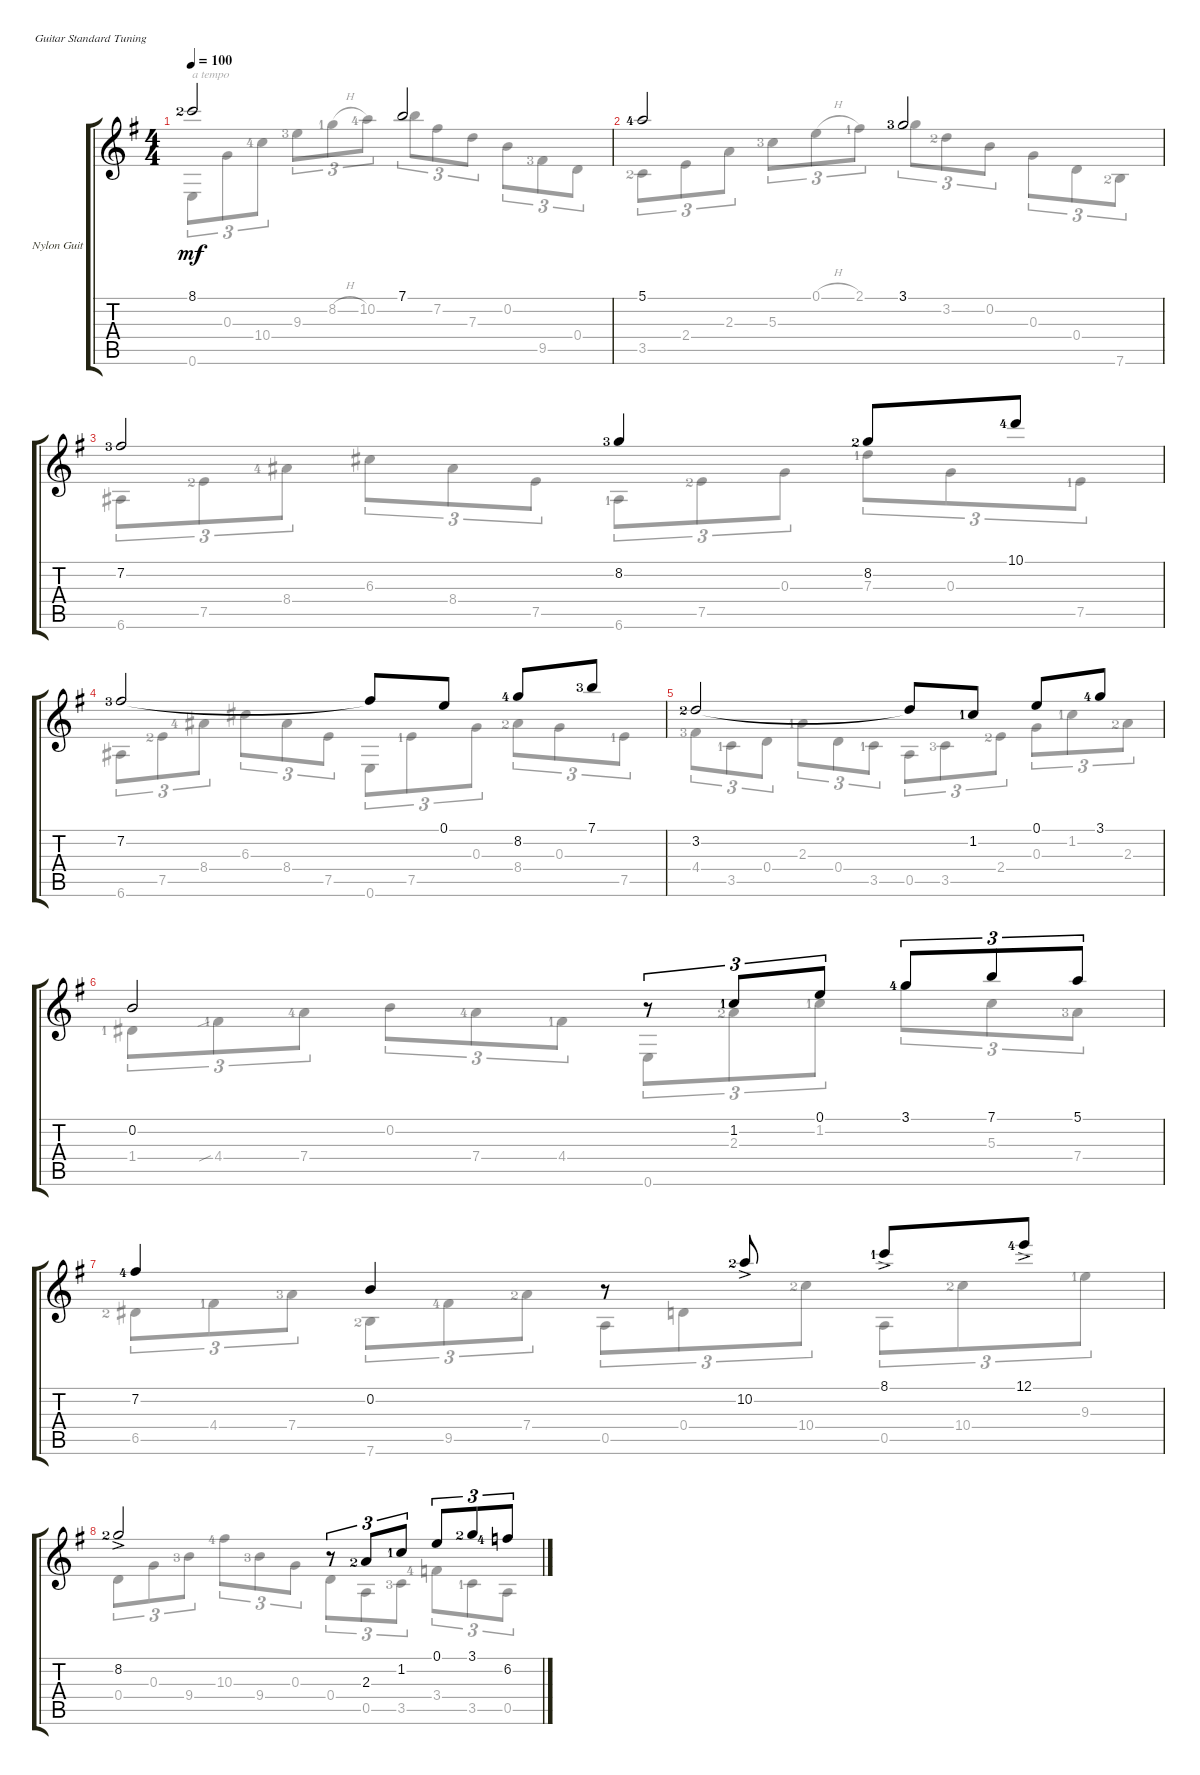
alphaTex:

\defaultSystemsLayout 4
\bracketExtendMode groupsimilarinstruments
\firstSystemTrackNameOrientation horizontal
\otherSystemsTrackNameOrientation horizontal
\track ("Nylon Guitar" "Nylon Guit") {instrument acousticguitarsteel}
\staff {score tabs}
\tuning (E4 B3 G3 D3 A2 E2)
\voice
\ts (4 4)
\tempo 100
\clef g2
\ks g
8.1{lf 3}.2{dy mf} 7.1.2 |
5.1{lf 5}.2 3.1{lf 4}.2 |
7.2{lf 4}.2 8.2{lf 4}.4 8.2{lf 3}.8 10.1{lf 5}.8 |
7.2{lf 4}.2 7.2{t}.8 0.1.8 8.2{lf 5}.8 7.1{lf 4}.8 |
3.2{lf 3}.2 3.2{t}.8 1.2{lf 2}.8 0.1.8 3.1{lf 5}.8 |
0.2.2 r.8{tu (3 2)} 1.2{lf 2}.8{tu (3 2)} 0.1.8{tu (3 2)} 3.1{lf 5}.8{tu (3 2)} 7.1.8{tu (3 2)} 5.1.8{tu (3 2)} |
7.2{lf 5}.4 0.2.4 r.8 10.2{ac lf 3}.8 8.1{ac lf 2}.8 12.1{ac lf 5}.8 |
8.2{ac lf 3}.2 r.8{tu (3 2)} 2.3{lf 3}.8{tu (3 2)} 1.2{lf 2}.8{tu (3 2)} 0.1.8{tu (3 2)} 3.1{lf 3}.8{tu (3 2)} 6.2{lf 5}.8{tu (3 2)}
\voice
\clef g2
\ottava regular
\simile none
\ks g
0.6.8{tu (3 2) txt "a tempo" dy mf} 0.3.8{tu (3 2)} 10.4{lf 5}.8{tu (3 2)} 9.3{lf 4}.8{tu (3 2)} 8.2{h lf 2}.8{tu (3 2)} 10.2{lf 5}.8{tu (3 2)} 7.1.8{tu (3 2)} 7.2.8{tu (3 2)} 7.3.8{tu (3 2)} 0.2.8{tu (3 2)} 9.5{lf 4}.8{tu (3 2)} 0.4.8{tu (3 2)} |
3.5{lf 3}.8{tu (3 2)} 2.4.8{tu (3 2)} 2.3.8{tu (3 2)} 5.3{lf 4}.8{tu (3 2)} 0.1{h}.8{tu (3 2)} 2.1{lf 2}.8{tu (3 2)} 3.1{lf 4}.8{tu (3 2)} 3.2{lf 3}.8{tu (3 2)} 0.2.8{tu (3 2)} 0.3.8{tu (3 2)} 0.4.8{tu (3 2)} 7.6{lf 3}.8{tu (3 2)} |
6.6.8{tu (3 2)} 7.5{lf 3}.8{tu (3 2)} 8.4{lf 5}.8{tu (3 2)} 6.3.8{tu (3 2)} 8.4.8{tu (3 2)} 7.5.8{tu (3 2)} 6.6{lf 2}.8{tu (3 2)} 7.5{lf 3}.8{tu (3 2)} 0.3.8{tu (3 2)} 7.3{lf 2}.8{tu (3 2)} 0.3.8{tu (3 2)} 7.5{lf 2}.8{tu (3 2)} |
6.6.8{tu (3 2)} 7.5{lf 3}.8{tu (3 2)} 8.4{lf 5}.8{tu (3 2)} 6.3.8{tu (3 2)} 8.4.8{tu (3 2)} 7.5.8{tu (3 2)} 0.6.8{tu (3 2)} 7.5{lf 2}.8{tu (3 2)} 0.3.8{tu (3 2)} 8.4{lf 3}.8{tu (3 2)} 0.3.8{tu (3 2)} 7.5{lf 2}.8{tu (3 2)} |
4.4{lf 4}.8{tu (3 2)} 3.5{lf 2}.8{tu (3 2)} 0.4.8{tu (3 2)} 2.3{lf 2}.8{tu (3 2)} 0.4.8{tu (3 2)} 3.5{lf 2}.8{tu (3 2)} 0.5.8{tu (3 2)} 3.5{lf 4}.8{tu (3 2)} 2.4{lf 3}.8{tu (3 2)} 0.3.8{tu (3 2)} 1.2{lf 2}.8{tu (3 2)} 2.3{lf 3}.8{tu (3 2)} |
1.4{lf 2}.8{tu (3 2)} 4.4{sib lf 2}.8{tu (3 2)} 7.4{lf 5}.8{tu (3 2)} 0.2.8{tu (3 2)} 7.4{lf 5}.8{tu (3 2)} 4.4{lf 2}.8{tu (3 2)} 0.6.8{tu (3 2)} 2.3{lf 3}.8{tu (3 2)} 1.2{lf 2}.8{tu (3 2)} 3.1{lf 5}.8{tu (3 2)} 5.3.8{tu (3 2)} 7.4{lf 4}.8{tu (3 2)} |
6.5{lf 3}.8{tu (3 2)} 4.4{lf 2}.8{tu (3 2)} 7.4{lf 4}.8{tu (3 2)} 7.6{lf 3}.8{tu (3 2)} 9.5{lf 5}.8{tu (3 2)} 7.4{lf 3}.8{tu (3 2)} 0.5.8{tu (3 2)} 0.4.8{tu (3 2)} 10.4{lf 3}.8{tu (3 2)} 0.5.8{tu (3 2)} 10.4{lf 3}.8{tu (3 2)} 9.3{lf 2}.8{tu (3 2)} |
0.4.8{tu (3 2)} 0.3.8{tu (3 2)} 9.4{lf 4}.8{tu (3 2)} 10.3{lf 5}.8{tu (3 2)} 9.4{lf 4}.8{tu (3 2)} 0.3.8{tu (3 2)} 0.4.8{tu (3 2)} 0.5.8{tu (3 2)} 3.5{lf 4}.8{tu (3 2)} 3.4{lf 5}.8{tu (3 2)} 3.5{lf 2}.8{tu (3 2)} 0.5.8{tu (3 2)}
